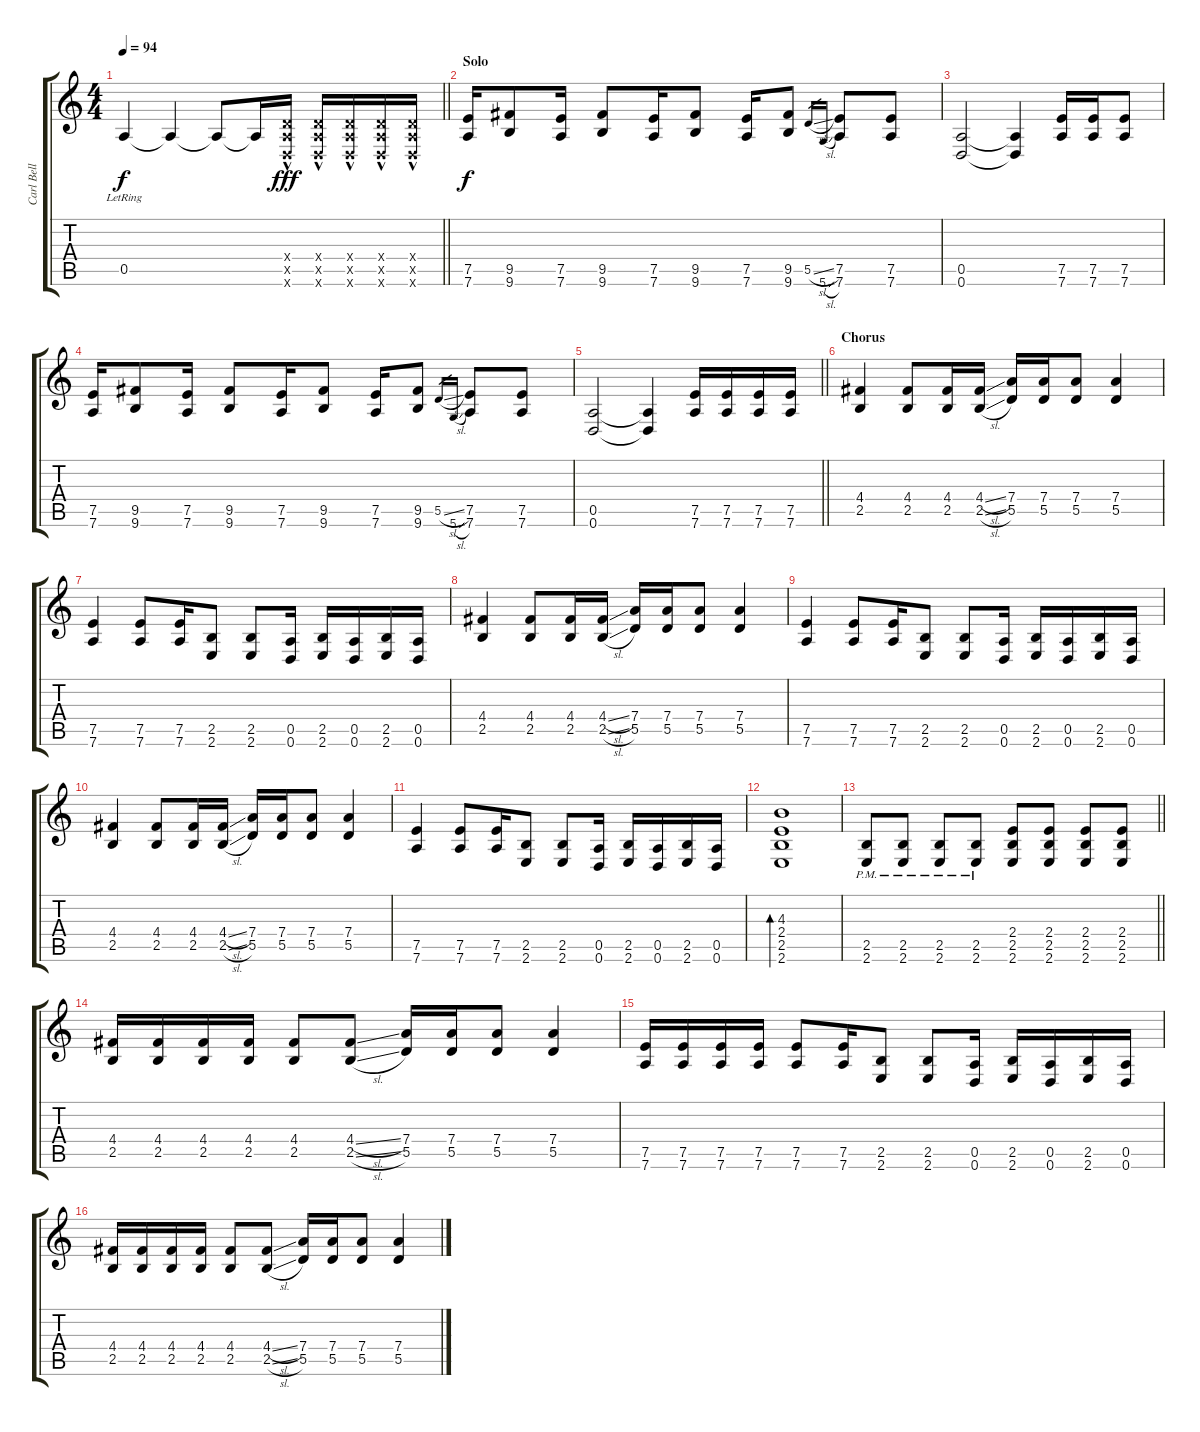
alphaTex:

\track ("Carl Bell (Rhythm Guitar)" "Carl Bell ") {instrument distortionguitar}
\staff {score tabs}
\tuning (E4 B3 G3 D3 A2 D2) {hide}
\ts (4 4)
\tempo 94
\clef g2
\barLineRight lightlight
\ks c
0.5{lr}.4{dy f} 0.5{t}.4 0.5{t}.8 0.5{t}.16 (0.4{hac x} 0.5{hac x} 0.6{hac x}).16{dy fff volume 16 instrument distortionguitar} (0.4{hac x} 0.5{hac x} 0.6{hac x}).16 (0.4{hac x} 0.5{hac x} 0.6{hac x}).16 (0.4{hac x} 0.5{hac x} 0.6{hac x}).16 (0.4{hac x} 0.5{hac x} 0.6{hac x}).16 |
\section ("" "Solo")
(7.5 7.6).16{dy f} (9.5 9.6).8 (7.5 7.6).16 (9.5 9.6).8 (7.5 7.6).16 (9.5 9.6).8 (7.5 7.6).16 (9.5 9.6).8 5.5{sl}.16{gr} 5.6{sl}.16{gr} (7.5 7.6).8 (7.5 7.6).8 |
(0.5 0.6).2 (0.5{t} 0.6{t}).4 (7.5 7.6).16 (7.5 7.6).16 (7.5 7.6).8 |
(7.5 7.6).16 (9.5 9.6).8 (7.5 7.6).16 (9.5 9.6).8 (7.5 7.6).16 (9.5 9.6).8 (7.5 7.6).16 (9.5 9.6).8 5.5{sl}.16{gr} 5.6{sl}.16{gr} (7.5 7.6).8 (7.5 7.6).8 |
\barLineRight lightlight
(0.5 0.6).2 (0.5{t} 0.6{t}).4 (7.5 7.6).16 (7.5 7.6).16 (7.5 7.6).16 (7.5 7.6).16 |
\section ("" "Chorus")
(4.4 2.5).4 (4.4 2.5).8 (4.4 2.5).16 (4.4{sl} 2.5{sl}).16 (7.4 5.5).16 (7.4 5.5).16 (7.4 5.5).8 (7.4 5.5).4 |
(7.5 7.6).4 (7.5 7.6).8 (7.5 7.6).16 (2.5 2.6).8 (2.5 2.6).8 (0.5 0.6).16 (2.5 2.6).16 (0.5 0.6).16 (2.5 2.6).16 (0.5 0.6).16 |
(4.4 2.5).4 (4.4 2.5).8 (4.4 2.5).16 (4.4{sl} 2.5{sl}).16 (7.4 5.5).16 (7.4 5.5).16 (7.4 5.5).8 (7.4 5.5).4 |
(7.5 7.6).4 (7.5 7.6).8 (7.5 7.6).16 (2.5 2.6).8 (2.5 2.6).8 (0.5 0.6).16 (2.5 2.6).16 (0.5 0.6).16 (2.5 2.6).16 (0.5 0.6).16 |
(4.4 2.5).4 (4.4 2.5).8 (4.4 2.5).16 (4.4{sl} 2.5{sl}).16 (7.4 5.5).16 (7.4 5.5).16 (7.4 5.5).8 (7.4 5.5).4 |
(7.5 7.6).4 (7.5 7.6).8 (7.5 7.6).16 (2.5 2.6).8 (2.5 2.6).8 (0.5 0.6).16 (2.5 2.6).16 (0.5 0.6).16 (2.5 2.6).16 (0.5 0.6).16 |
(4.3 2.4 2.5 2.6).1{bd 60 volume 14} |
\barLineRight lightlight
(2.5{pm} 2.6{pm}).8{volume 16} (2.5{pm} 2.6{pm}).8 (2.5{pm} 2.6{pm}).8 (2.5{pm} 2.6{pm}).8 (2.4 2.5 2.6).8 (2.4 2.5 2.6).8 (2.4 2.5 2.6).8 (2.4 2.5 2.6).8 |
(4.4 2.5).16 (4.4 2.5).16 (4.4 2.5).16 (4.4 2.5).16 (4.4 2.5).8 (4.4{sl} 2.5{sl}).8 (7.4 5.5).16 (7.4 5.5).16 (7.4 5.5).8 (7.4 5.5).4 |
(7.5 7.6).16 (7.5 7.6).16 (7.5 7.6).16 (7.5 7.6).16 (7.5 7.6).8 (7.5 7.6).16 (2.5 2.6).8 (2.5 2.6).8 (0.5 0.6).16 (2.5 2.6).16 (0.5 0.6).16 (2.5 2.6).16 (0.5 0.6).16 |
(4.4 2.5).16 (4.4 2.5).16 (4.4 2.5).16 (4.4 2.5).16 (4.4 2.5).8 (4.4{sl} 2.5{sl}).8 (7.4 5.5).16 (7.4 5.5).16 (7.4 5.5).8 (7.4 5.5).4
